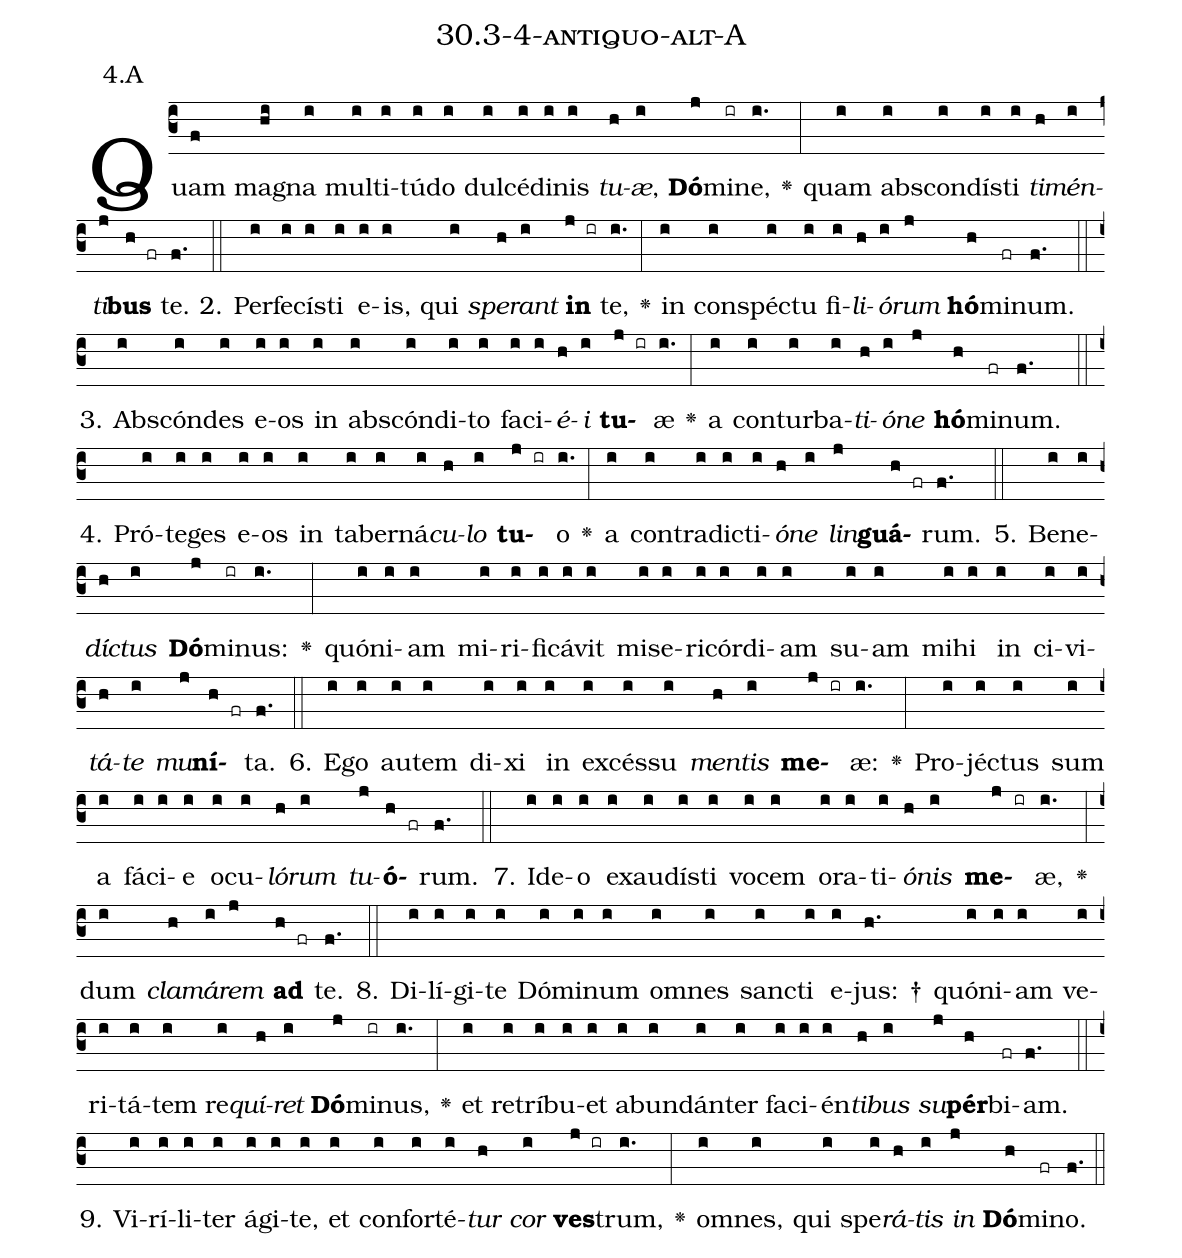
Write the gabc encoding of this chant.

name: 30.3-4-antiquo-alt-A;
annotation: 4.A;
%%
(c3)Quam(f) ma(hi)gna(i) mul(i)ti(i)tú(i)do(i) dul(i)cé(i)di(i)nis(i) <i>tu</i>(h)<i>æ</i>,(i) <b>Dó</b>(j)mi(ir)ne,(i.) <v>\greheightstar</v>(:) quam(i) abs(i)con(i)dís(i)ti(i) <i>ti</i>(h)<i>mén</i>(i)<i>ti</i>(j)<b>bus</b>(h fr) te.(f.) (::)
2. Per(i)fe(i)cís(i)ti(i) e(i)is,(i) qui(i) <i>spe</i>(h)<i>rant</i>(i) <b>in</b>(j ir) te,(i.) <v>\greheightstar</v>(:) in(i) con(i)spéc(i)tu(i) fi(i)<i>li</i>(h)<i>ó</i>(i)<i>rum</i>(j) <b>hó</b>(h)mi(fr)num.(f.) (::)
3. Abs(i)cón(i)des(i) e(i)os(i) in(i) abs(i)cón(i)di(i)to(i) fa(i)ci(i)<i>é</i>(h)<i>i</i>(i) <b>tu</b>(j ir)æ(i.) <v>\greheightstar</v>(:) a(i) con(i)tur(i)ba(i)<i>ti</i>(h)<i>ó</i>(i)<i>ne</i>(j) <b>hó</b>(h)mi(fr)num.(f.) (::)
4. Pró(i)te(i)ges(i) e(i)os(i) in(i) ta(i)ber(i)ná(i)<i>cu</i>(h)<i>lo</i>(i) <b>tu</b>(j ir)o(i.) <v>\greheightstar</v>(:) a(i) con(i)tra(i)dic(i)ti(i)<i>ó</i>(h)<i>ne</i>(i) <i>lin</i>(j)<b>guá</b>(h fr)rum.(f.) (::)
5. Be(i)ne(i)<i>díc</i>(h)<i>tus</i>(i) <b>Dó</b>(j)mi(ir)nus:(i.) <v>\greheightstar</v>(:) quón(i)i(i)am(i) mi(i)ri(i)fi(i)cá(i)vit(i) mi(i)se(i)ri(i)cór(i)di(i)am(i) su(i)am(i) mi(i)hi(i) in(i) ci(i)vi(i)<i>tá</i>(h)<i>te</i>(i) <i>mu</i>(j)<b>ní</b>(h fr)ta.(f.) (::)
6. E(i)go(i) au(i)tem(i) di(i)xi(i) in(i) ex(i)cés(i)su(i) <i>men</i>(h)<i>tis</i>(i) <b>me</b>(j ir)æ:(i.) <v>\greheightstar</v>(:) Pro(i)jéc(i)tus(i) sum(i) a(i) fá(i)ci(i)e(i) o(i)cu(i)<i>ló</i>(h)<i>rum</i>(i) <i>tu</i>(j)<b>ó</b>(h fr)rum.(f.) (::)
7. Id(i)e(i)o(i) ex(i)au(i)dís(i)ti(i) vo(i)cem(i) o(i)ra(i)ti(i)<i>ó</i>(h)<i>nis</i>(i) <b>me</b>(j ir)æ,(i.) <v>\greheightstar</v>(:) dum(i) <i>cla</i>(h)<i>má</i>(i)<i>rem</i>(j) <b>ad</b>(h fr) te.(f.) (::)
8. Di(i)lí(i)gi(i)te(i) Dó(i)mi(i)num(i) om(i)nes(i) sanc(i)ti(i) e(i)jus: †(h.) quón(i)i(i)am(i) ve(i)ri(i)tá(i)tem(i) re(i)<i>quí</i>(h)<i>ret</i>(i) <b>Dó</b>(j)mi(ir)nus,(i.) <v>\greheightstar</v>(:) et(i) re(i)trí(i)bu(i)et(i) ab(i)un(i)dán(i)ter(i) fa(i)ci(i)én(i)<i>ti</i>(h)<i>bus</i>(i) <i>su</i>(j)<b>pér</b>(h)bi(fr)am.(f.) (::)
9. Vi(i)rí(i)li(i)ter(i) á(i)gi(i)te,(i) et(i) con(i)for(i)té(i)<i>tur</i>(h) <i>cor</i>(i) <b>ves</b>(j ir)trum,(i.) <v>\greheightstar</v>(:) om(i)nes,(i) qui(i) spe(i)<i>rá</i>(h)<i>tis</i>(i) <i>in</i>(j) <b>Dó</b>(h)mi(fr)no.(f.) (::)
